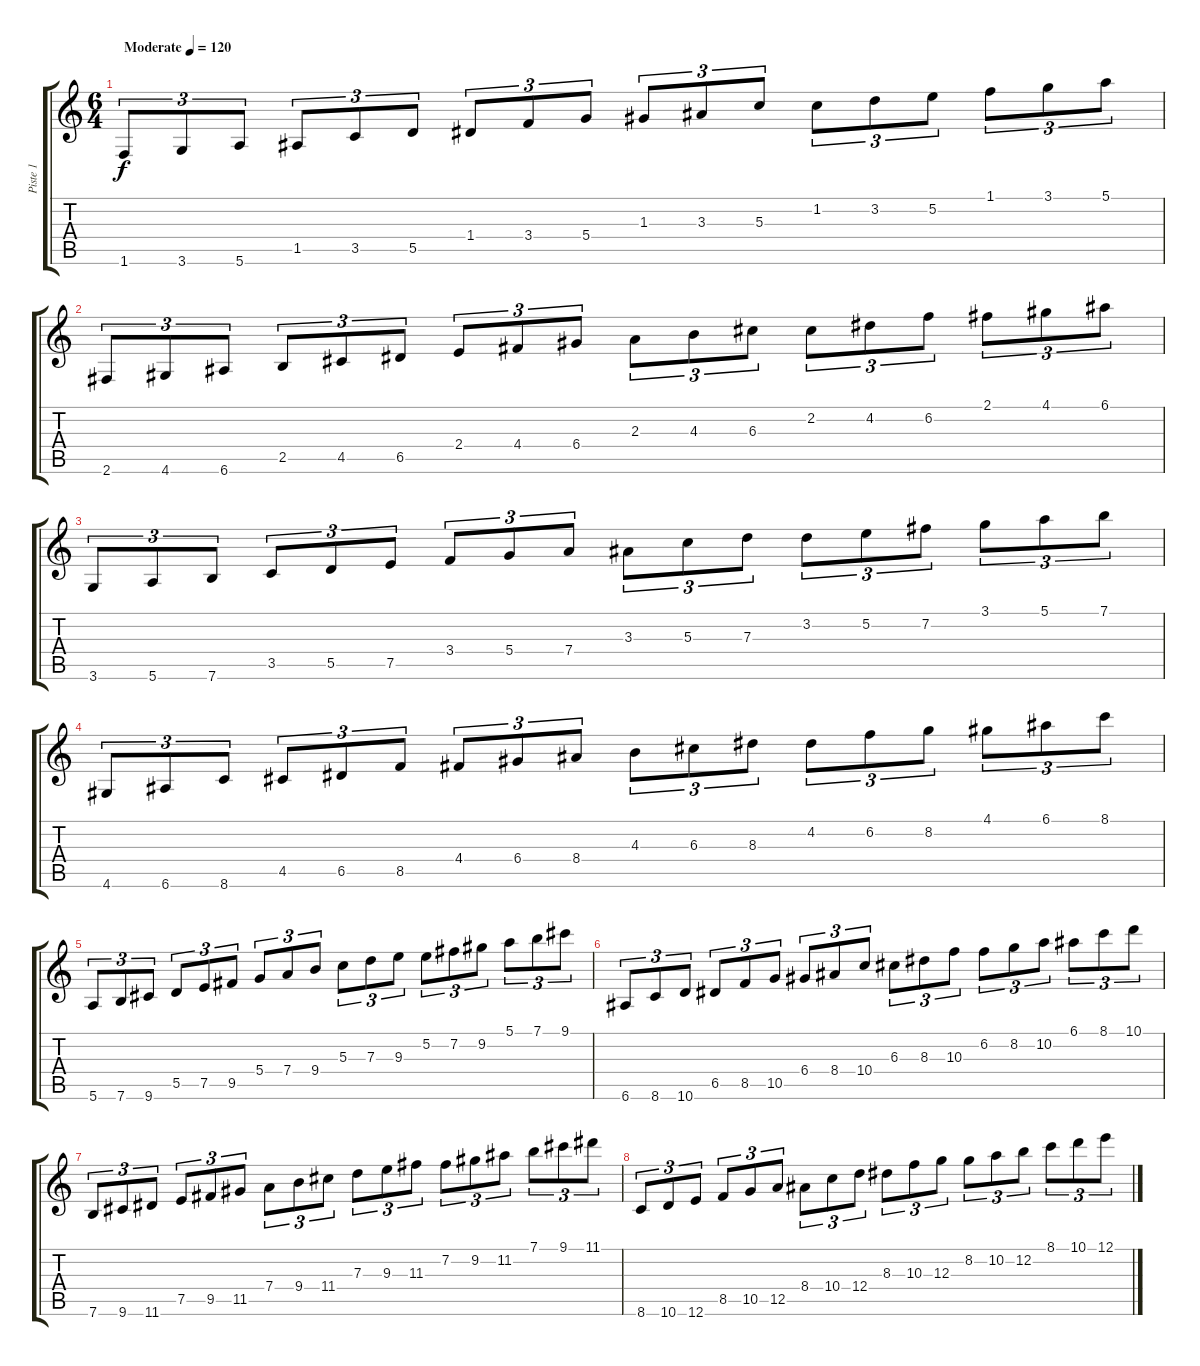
\track ("Piste 1" "Piste 1") {instrument acousticguitarsteel}
\staff {score tabs}
\tuning (E4 B3 G3 D3 A2 E2) {hide}
\ts (6 4)
\tempo (120 "Moderate")
\clef g2
\ks c
1.6.8{tu (3 2) dy f instrument acousticguitarsteel beam merge} 3.6.8{tu (3 2) beam merge} 5.6.8{tu (3 2) beam split} 1.5.8{tu (3 2) beam merge} 3.5.8{tu (3 2) beam merge} 5.5.8{tu (3 2) beam split} 1.4.8{tu (3 2) beam merge} 3.4.8{tu (3 2) beam merge} 5.4.8{tu (3 2)} 1.3.8{tu (3 2) beam merge} 3.3.8{tu (3 2) beam merge} 5.3.8{tu (3 2) beam split} 1.2.8{tu (3 2) beam merge} 3.2.8{tu (3 2) beam merge} 5.2.8{tu (3 2) beam split} 1.1.8{tu (3 2) beam merge} 3.1.8{tu (3 2) beam merge} 5.1.8{tu (3 2)} |
2.6.8{tu (3 2) beam merge} 4.6.8{tu (3 2) beam merge} 6.6.8{tu (3 2) beam split} 2.5.8{tu (3 2) beam merge} 4.5.8{tu (3 2) beam merge} 6.5.8{tu (3 2) beam split} 2.4.8{tu (3 2) beam merge} 4.4.8{tu (3 2) beam merge} 6.4.8{tu (3 2)} 2.3.8{tu (3 2) beam merge} 4.3.8{tu (3 2) beam merge} 6.3.8{tu (3 2) beam split} 2.2.8{tu (3 2) beam merge} 4.2.8{tu (3 2) beam merge} 6.2.8{tu (3 2) beam split} 2.1.8{tu (3 2) beam merge} 4.1.8{tu (3 2) beam merge} 6.1.8{tu (3 2)} |
3.6.8{tu (3 2) beam merge} 5.6.8{tu (3 2) beam merge} 7.6.8{tu (3 2) beam split} 3.5.8{tu (3 2) beam merge} 5.5.8{tu (3 2) beam merge} 7.5.8{tu (3 2) beam split} 3.4.8{tu (3 2) beam merge} 5.4.8{tu (3 2) beam merge} 7.4.8{tu (3 2)} 3.3.8{tu (3 2) beam merge} 5.3.8{tu (3 2) beam merge} 7.3.8{tu (3 2) beam split} 3.2.8{tu (3 2) beam merge} 5.2.8{tu (3 2) beam merge} 7.2.8{tu (3 2) beam split} 3.1.8{tu (3 2) beam merge} 5.1.8{tu (3 2) beam merge} 7.1.8{tu (3 2)} |
4.6.8{tu (3 2) beam merge} 6.6.8{tu (3 2) beam merge} 8.6.8{tu (3 2) beam split} 4.5.8{tu (3 2) beam merge} 6.5.8{tu (3 2) beam merge} 8.5.8{tu (3 2) beam split} 4.4.8{tu (3 2) beam merge} 6.4.8{tu (3 2) beam merge} 8.4.8{tu (3 2)} 4.3.8{tu (3 2) beam merge} 6.3.8{tu (3 2) beam merge} 8.3.8{tu (3 2) beam split} 4.2.8{tu (3 2) beam merge} 6.2.8{tu (3 2) beam merge} 8.2.8{tu (3 2) beam split} 4.1.8{tu (3 2) beam merge} 6.1.8{tu (3 2) beam merge} 8.1.8{tu (3 2)} |
5.6.8{tu (3 2) beam merge} 7.6.8{tu (3 2) beam merge} 9.6.8{tu (3 2) beam split} 5.5.8{tu (3 2) beam merge} 7.5.8{tu (3 2) beam merge} 9.5.8{tu (3 2) beam split} 5.4.8{tu (3 2) beam merge} 7.4.8{tu (3 2) beam merge} 9.4.8{tu (3 2)} 5.3.8{tu (3 2) beam merge} 7.3.8{tu (3 2) beam merge} 9.3.8{tu (3 2) beam split} 5.2.8{tu (3 2) beam merge} 7.2.8{tu (3 2) beam merge} 9.2.8{tu (3 2) beam split} 5.1.8{tu (3 2) beam merge} 7.1.8{tu (3 2) beam merge} 9.1.8{tu (3 2)} |
6.6.8{tu (3 2) beam merge} 8.6.8{tu (3 2) beam merge} 10.6.8{tu (3 2) beam split} 6.5.8{tu (3 2) beam merge} 8.5.8{tu (3 2) beam merge} 10.5.8{tu (3 2) beam split} 6.4.8{tu (3 2) beam merge} 8.4.8{tu (3 2) beam merge} 10.4.8{tu (3 2)} 6.3.8{tu (3 2) beam merge} 8.3.8{tu (3 2) beam merge} 10.3.8{tu (3 2) beam split} 6.2.8{tu (3 2) beam merge} 8.2.8{tu (3 2) beam merge} 10.2.8{tu (3 2) beam split} 6.1.8{tu (3 2) beam merge} 8.1.8{tu (3 2) beam merge} 10.1.8{tu (3 2)} |
7.6.8{tu (3 2) beam merge} 9.6.8{tu (3 2) beam merge} 11.6.8{tu (3 2) beam split} 7.5.8{tu (3 2) beam merge} 9.5.8{tu (3 2) beam merge} 11.5.8{tu (3 2) beam split} 7.4.8{tu (3 2) beam merge} 9.4.8{tu (3 2) beam merge} 11.4.8{tu (3 2)} 7.3.8{tu (3 2) beam merge} 9.3.8{tu (3 2) beam merge} 11.3.8{tu (3 2) beam split} 7.2.8{tu (3 2) beam merge} 9.2.8{tu (3 2) beam merge} 11.2.8{tu (3 2) beam split} 7.1.8{tu (3 2) beam merge} 9.1.8{tu (3 2) beam merge} 11.1.8{tu (3 2)} |
8.6.8{tu (3 2) beam merge} 10.6.8{tu (3 2) beam merge} 12.6.8{tu (3 2) beam split} 8.5.8{tu (3 2) beam merge} 10.5.8{tu (3 2) beam merge} 12.5.8{tu (3 2) beam split} 8.4.8{tu (3 2) beam merge} 10.4.8{tu (3 2) beam merge} 12.4.8{tu (3 2)} 8.3.8{tu (3 2) beam merge} 10.3.8{tu (3 2) beam merge} 12.3.8{tu (3 2) beam split} 8.2.8{tu (3 2) beam merge} 10.2.8{tu (3 2) beam merge} 12.2.8{tu (3 2) beam split} 8.1.8{tu (3 2) beam merge} 10.1.8{tu (3 2) beam merge} 12.1.8{tu (3 2)}
